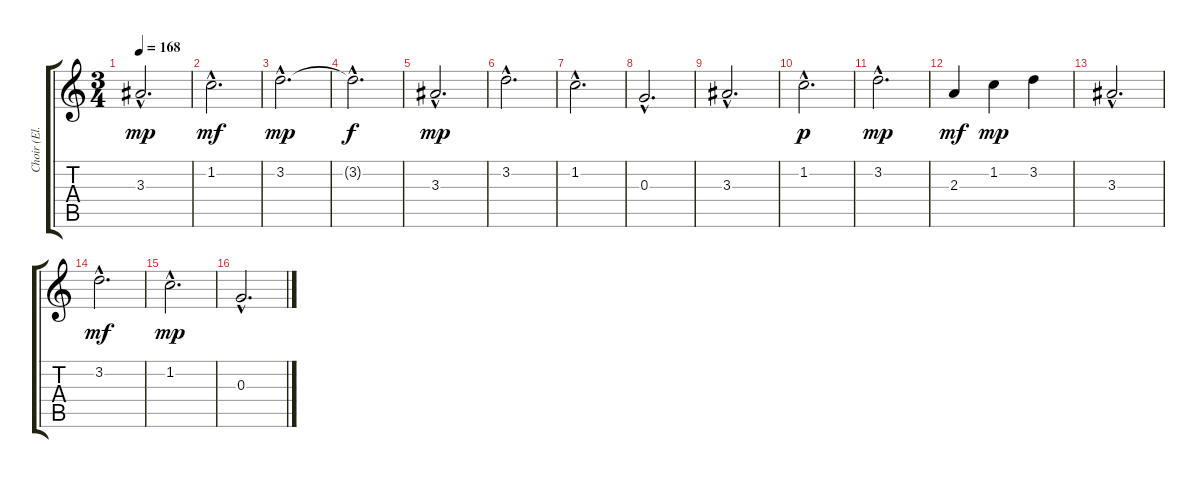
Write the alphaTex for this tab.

\track ("Choir (El. Guitar)" "Choir (El.") {instrument electricguitarmuted}
\staff {score tabs}
\tuning (E4 B3 G3 D3 A2 E2) {hide}
\ts (3 4)
\tempo 168
\clef g2
\ks c
3.3{hac}.2{d dy mp} |
1.2{hac}.2{d dy mf} |
3.2{hac}.2{d dy mp} |
3.2{hac t}.2{d dy f} |
3.3{hac}.2{d dy mp} |
3.2{hac}.2{d} |
1.2{hac}.2{d} |
0.3{hac}.2{d} |
3.3{hac}.2{d} |
1.2{hac}.2{d dy p} |
3.2{hac}.2{d dy mp} |
2.3.4{dy mf} 1.2.4{dy mp} 3.2.4 |
3.3{hac}.2{d} |
3.2{hac}.2{d dy mf} |
1.2{hac}.2{d dy mp} |
0.3{hac}.2{d}
